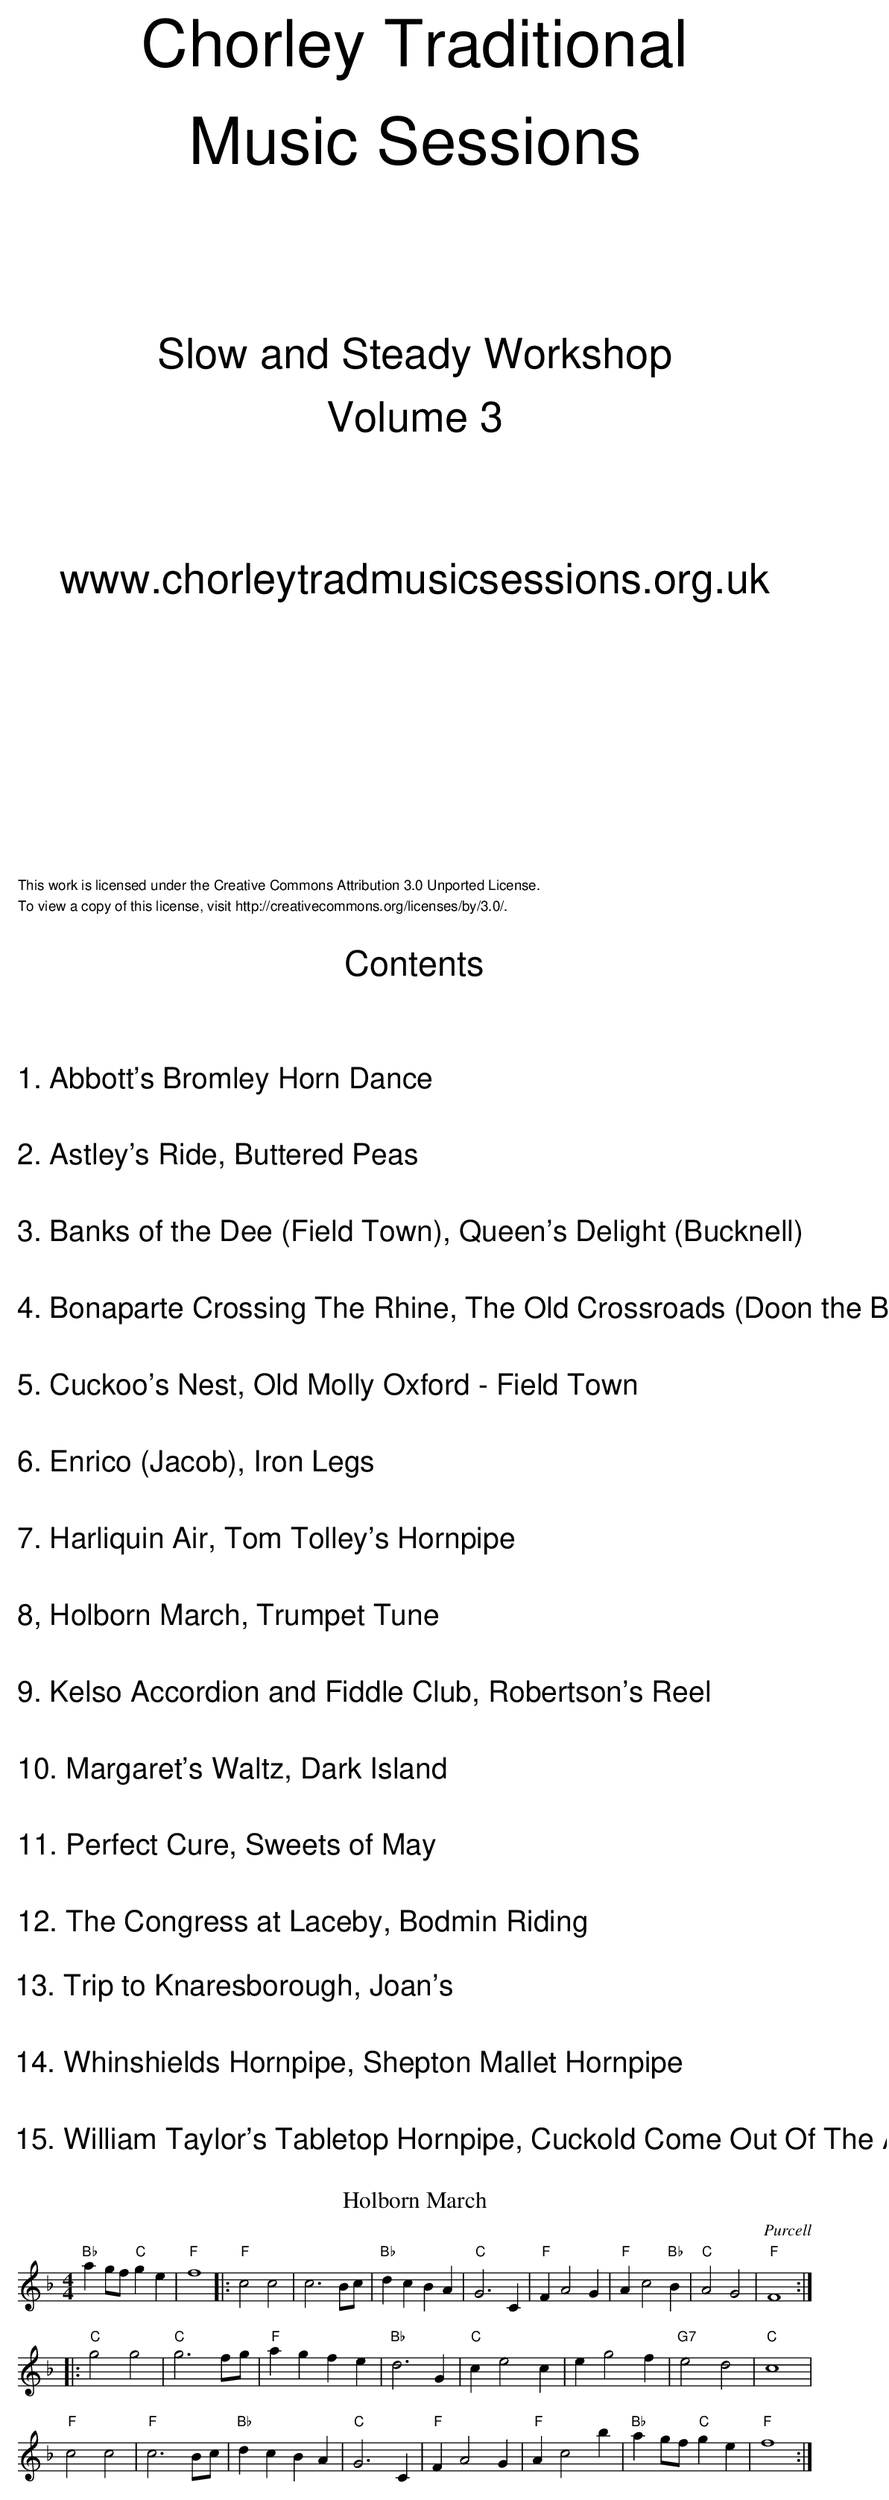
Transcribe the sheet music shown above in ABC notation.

X:1
T:Holborn March
O:Purcell
M:4/4
L:1/8
K:F
"Bb"a2gf "C"g2e2|"F"f8|:"F"c4 c4|c6 Bc|"Bb"d2c2 B2A2|"C"G6 C2|"F"F2A4 G2|"F"A2c4 "Bb"B2|"C"A4 G4|"F"F8:|
|:"C"g4 g4|"C"g6fg|"F"a2g2 f2e2|"Bb"d6 G2|"C"c2e4 c2|e2g4 f2|"G7"e4 d4|"C"c8|
"F"c4 c4|"F"c6 Bc|"Bb"d2c2 B2A2|"C"G6 C2|"F"F2A4 G2|"F"A2c4 b2|"Bb"a2gf "C"g2e2|"F"f8:|
